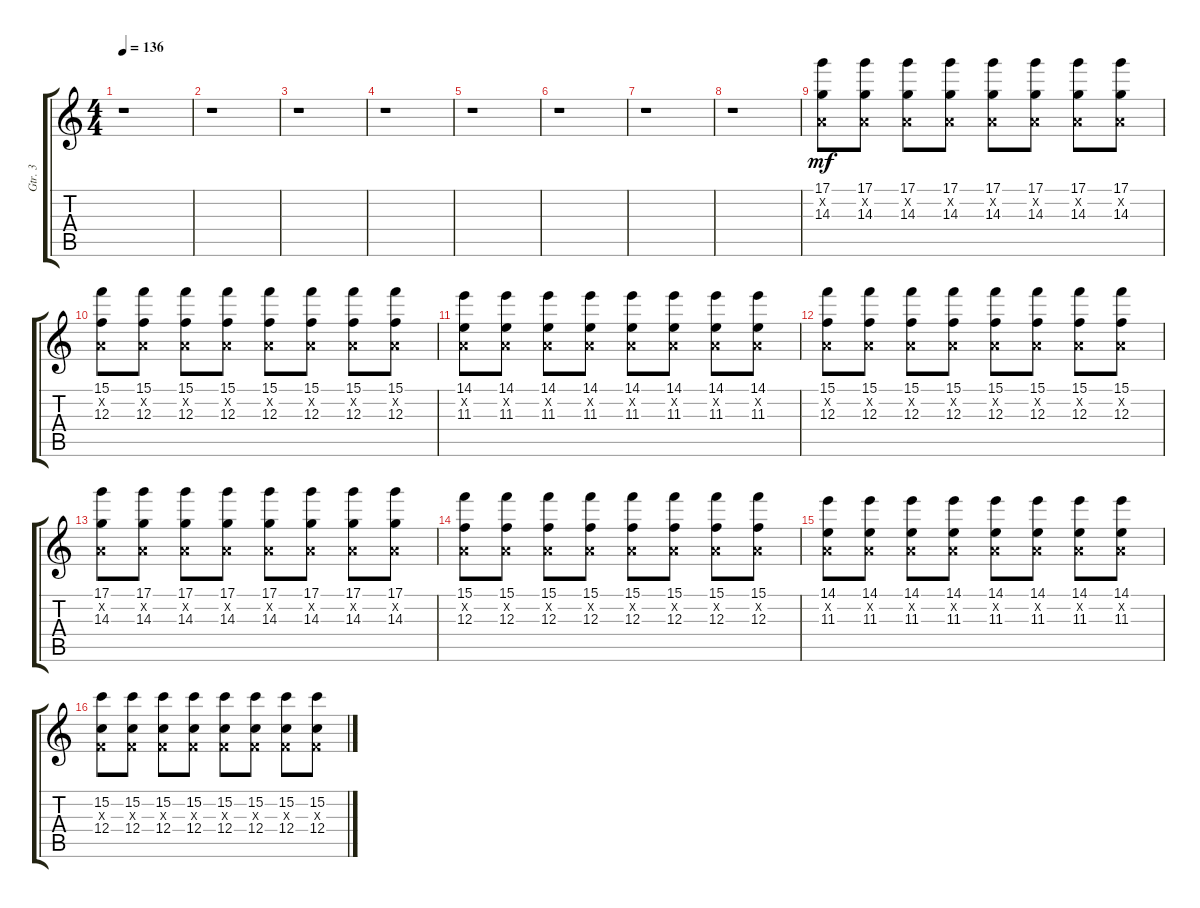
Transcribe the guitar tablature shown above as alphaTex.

\track ("Gtr. 3" "Gtr. 3") {instrument distortionguitar}
\staff {score tabs}
\tuning (D4 A3 F3 C3 G2 D2) {hide}
\ts (4 4)
\tempo 136
\clef g2
\ks c
r.1{dy mf} |
r.1 |
r.1 |
r.1 |
r.1 |
r.1 |
r.1 |
r.1 |
(17.1 0.2{x} 14.3).8 (17.1 0.2{x} 14.3).8 (17.1 0.2{x} 14.3).8 (17.1 0.2{x} 14.3).8 (17.1 0.2{x} 14.3).8 (17.1 0.2{x} 14.3).8 (17.1 0.2{x} 14.3).8 (17.1 0.2{x} 14.3).8 |
(15.1 0.2{x} 12.3).8 (15.1 0.2{x} 12.3).8 (15.1 0.2{x} 12.3).8 (15.1 0.2{x} 12.3).8 (15.1 0.2{x} 12.3).8 (15.1 0.2{x} 12.3).8 (15.1 0.2{x} 12.3).8 (15.1 0.2{x} 12.3).8 |
(14.1 0.2{x} 11.3).8 (14.1 0.2{x} 11.3).8 (14.1 0.2{x} 11.3).8 (14.1 0.2{x} 11.3).8 (14.1 0.2{x} 11.3).8 (14.1 0.2{x} 11.3).8 (14.1 0.2{x} 11.3).8 (14.1 0.2{x} 11.3).8 |
(15.1 0.2{x} 12.3).8 (15.1 0.2{x} 12.3).8 (15.1 0.2{x} 12.3).8 (15.1 0.2{x} 12.3).8 (15.1 0.2{x} 12.3).8 (15.1 0.2{x} 12.3).8 (15.1 0.2{x} 12.3).8 (15.1 0.2{x} 12.3).8 |
(17.1 0.2{x} 14.3).8 (17.1 0.2{x} 14.3).8 (17.1 0.2{x} 14.3).8 (17.1 0.2{x} 14.3).8 (17.1 0.2{x} 14.3).8 (17.1 0.2{x} 14.3).8 (17.1 0.2{x} 14.3).8 (17.1 0.2{x} 14.3).8 |
(15.1 0.2{x} 12.3).8 (15.1 0.2{x} 12.3).8 (15.1 0.2{x} 12.3).8 (15.1 0.2{x} 12.3).8 (15.1 0.2{x} 12.3).8 (15.1 0.2{x} 12.3).8 (15.1 0.2{x} 12.3).8 (15.1 0.2{x} 12.3).8 |
(14.1 0.2{x} 11.3).8 (14.1 0.2{x} 11.3).8 (14.1 0.2{x} 11.3).8 (14.1 0.2{x} 11.3).8 (14.1 0.2{x} 11.3).8 (14.1 0.2{x} 11.3).8 (14.1 0.2{x} 11.3).8 (14.1 0.2{x} 11.3).8 |
(15.2 0.3{x} 12.4).8 (15.2 0.3{x} 12.4).8 (15.2 0.3{x} 12.4).8 (15.2 0.3{x} 12.4).8 (15.2 0.3{x} 12.4).8 (15.2 0.3{x} 12.4).8 (15.2 0.3{x} 12.4).8 (15.2 0.3{x} 12.4).8
